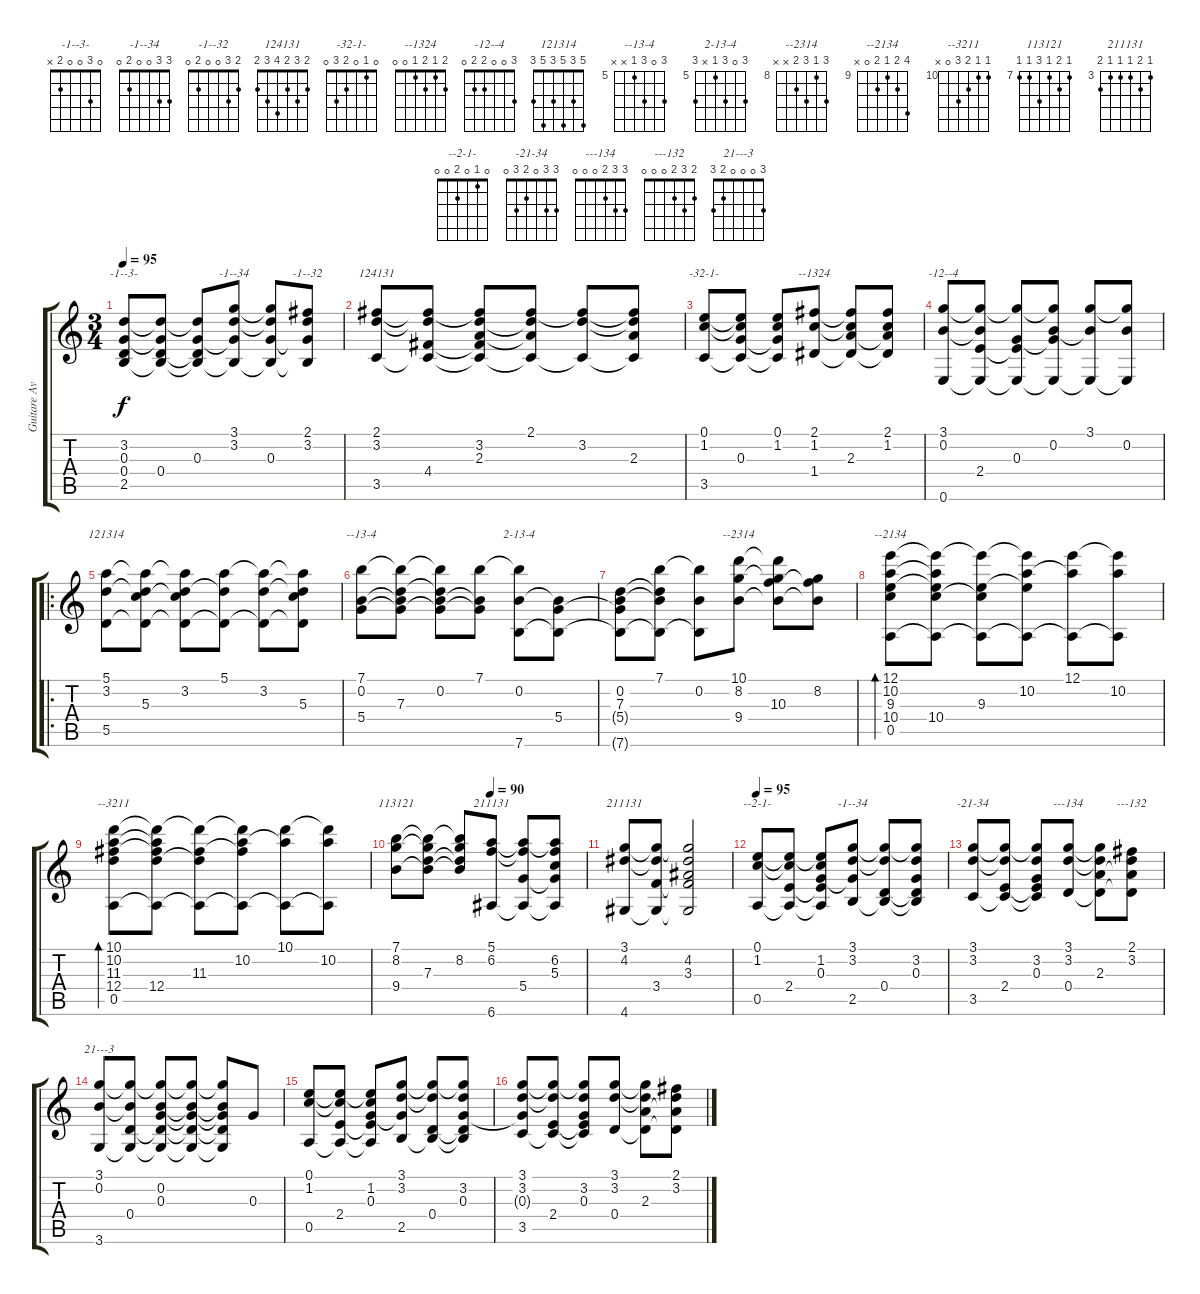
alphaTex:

\track ("Guitare Avril 2000" "Guitare Av") {instrument acousticguitarnylon}
\staff {score tabs}
\tuning (E4 B3 G3 D3 A2 E2) {hide}
\chord ("-1--3-" 0 3 0 0 2 x)
\chord ("-1--34" 3 3 0 0 2 x)
\chord ("-1--32" 2 3 0 0 2 0)
\chord ("124131" 2 3 2 4 3 2)
\chord ("-32-1-" 0 1 0 2 3 0)
\chord ("--1324" 2 1 2 1 0 0)
\chord ("-12--4" 3 0 0 2 2 0)
\chord ("121314" 5 3 5 3 5 3)
\chord ("--13-4" 7 0 7 5 x x) {firstfret 5}
\chord ("2-13-4" 7 0 7 5 x 7) {firstfret 5}
\chord ("--2314" 10 8 10 9 x x) {firstfret 8}
\chord ("--2134" 12 10 9 10 0 x) {firstfret 9}
\chord ("--3211" 10 10 11 12 0 x) {firstfret 10}
\chord ("113121" 7 8 7 9 7 7) {firstfret 7}
\chord ("211131" 5 6 5 5 5 6) {firstfret 5}
\chord ("211131" 3 4 3 3 3 4) {firstfret 3}
\chord ("--2-1-" 0 1 0 2 0 0)
\chord ("-1--34" 3 3 0 0 2 0)
\chord ("-21-34" 3 3 0 2 3 0)
\chord ("---134" 3 3 2 0 0 0)
\chord ("---132" 2 3 2 0 0 0)
\chord ("21---3" 3 0 0 0 2 3)
\ts (3 4)
\tempo 95
\clef g2
\ks c
(3.2 0.3 0.4{t} 2.5).8{ch "-1--3-" dy f} (3.2{t} 0.3{t} 0.4 2.5{t}).8 (3.2{t} 0.3 0.4{t} 2.5{t}).8 (3.1 3.2 0.3{t} 2.5{t}).8{ch "-1--34"} (3.1{t} 3.2{t} 0.3 2.5{t}).8 (2.1 3.2 0.3{t} 2.5{t}).8{ch "-1--32"} |
(2.1 3.2 3.5).8{ch "124131"} (2.1{t} 3.2{t} 4.4 3.5{t}).8 (2.1{t} 3.2 2.3 4.4{t} 3.5{t}).8 (2.1 3.2{t} 2.3{t} 3.5{t}).8 (2.1{t} 3.2 3.5{t}).8 (2.1{t} 3.2{t} 2.3 3.5{t}).8 |
(0.1 1.2 3.5).8{ch "-32-1-"} (0.1{t} 1.2{t} 0.3 3.5{t}).8 (0.1 1.2 0.3{t} 3.5{t}).8 (2.1 1.2 1.4).8{ch "--1324"} (2.1{t} 1.2{t} 2.3 1.4{t}).8 (2.1 1.2 2.3{t} 1.4{t}).8 |
(3.1 0.2 0.6).8{ch "-12--4"} (3.1{t} 0.2{t} 2.4 0.6{t}).8 (3.1{t} 0.3 2.4{t} 0.6{t}).8 (3.1{t} 0.2 0.3{t} 0.6{t}).8 (3.1 0.2{t} 0.6{t}).8 (3.1{t} 0.2 0.6{t}).8 |
\ro
(5.1 3.2 5.5).8{ch "121314"} (5.1{t} 3.2{t} 5.3 5.5{t}).8 (5.1{t} 3.2 5.3{t} 5.5{t}).8 (5.1 3.2{t} 5.5{t}).8 (5.1{t} 3.2 5.5{t}).8 (5.1{t} 3.2{t} 5.3 5.5{t}).8 |
(7.1 0.2 5.4).8{ch "--13-4"} (7.1{t} 0.2{t} 7.3 5.4{t}).8 (7.1{t} 0.2 7.3{t} 5.4{t}).8 (7.1 0.2{t} 5.4{t}).8 (7.1{t} 0.2 7.6).8{ch "2-13-4"} (0.2{t} 5.4 7.6{t}).8 |
(0.2 7.3 5.4{t} 7.6{t}).8 (7.1 0.2{t} 7.3{t} 7.6{t}).8 (7.1{t} 0.2 7.6{t}).8 (10.1 8.2 9.4).8{ch "--2314"} (10.1{t} 8.2{t} 10.3 9.4{t}).8 (8.2 10.3{t} 9.4{t}).8 |
(12.1 10.2 9.3 10.4 0.5).8{bd 120 ch "--2134"} (12.1{t} 10.2{t} 9.3{t} 10.4 0.5{t}).8 (12.1{t} 9.3 10.4{t} 0.5{t}).8 (12.1{t} 10.2 9.3{t} 0.5{t}).8 (12.1 10.2{t} 0.5{t}).8 (12.1{t} 10.2 0.5{t}).8 |
(10.1 10.2 11.3 12.4 0.5).8{bd 120 ch "--3211"} (10.1{t} 10.2{t} 11.3{t} 12.4 0.5{t}).8 (10.1{t} 11.3 12.4{t} 0.5{t}).8 (10.1{t} 10.2 11.3{t} 0.5{t}).8 (10.1 10.2{t} 0.5{t}).8 (10.1{t} 10.2 0.5{t}).8 |
\tempo (90 0.5)
(7.1 8.2 9.4).8{ch "113121"} (7.1{t} 8.2{t} 7.3 9.4{t}).8 (7.1{t} 8.2 7.3{t} 9.4{t}).8 (5.1 6.2 6.6).8{ch "211131"} (5.1{t} 6.2{t} 5.4 6.6{t}).8 (5.1{t} 6.2 5.3 5.4{t} 6.6{t}).8 |
(3.1 4.2 4.6).8{ch "211131"} (3.1{t} 4.2{t} 3.4 4.6{t}).8 (3.1{t} 4.2 3.3 3.4{t} 4.6{t}).2 |
\tempo 95
(0.1 1.2 0.5).8{ch "--2-1-"} (0.1{t} 1.2{t} 2.4 0.5{t}).8 (0.1{t} 1.2 0.3 2.4{t} 0.5{t}).8 (3.1 3.2 0.3{t} 2.5).8{ch "-1--34"} (3.1{t} 3.2{t} 0.4 2.5{t}).8 (3.1{t} 3.2 0.3 0.4{t} 2.5{t}).8 |
(3.1 3.2 3.5).8{ch "-21-34"} (3.1{t} 3.2{t} 2.4 3.5{t}).8 (3.1{t} 3.2 0.3 2.4{t} 3.5{t}).8 (3.1 3.2 0.4).8{ch "---134"} (3.1{t} 3.2{t} 2.3 0.4{t}).8 (2.1 3.2 2.3{t} 0.4{t}).8{ch "---132"} |
(3.1 0.2 3.6).8{ch "21---3"} (3.1{t} 0.2{t} 0.4 3.6{t}).8 (3.1{t} 0.2 0.3 0.4{t} 3.6{t}).8 (3.1{t} 0.2{t} 0.3{t} 0.4{t} 3.6{t}).8 (3.1{t} 0.2{t} 0.3{t} 0.4{t} 3.6{t}).8 0.3.8 |
(0.1 1.2 0.5).8 (0.1{t} 1.2{t} 2.4 0.5{t}).8 (0.1{t} 1.2 0.3 2.4{t} 0.5{t}).8 (3.1 3.2 0.3{t} 2.5).8 (3.1{t} 3.2{t} 0.4 2.5{t}).8 (3.1{t} 3.2 0.3 0.4{t} 2.5{t}).8 |
(3.1 3.2 0.3{t} 3.5).8 (3.1{t} 3.2{t} 2.4 3.5{t}).8 (3.1{t} 3.2 0.3 2.4{t} 3.5{t}).8 (3.1 3.2 0.4).8 (3.1{t} 3.2{t} 2.3 0.4{t}).8 (2.1 3.2 2.3{t} 0.4{t}).8
